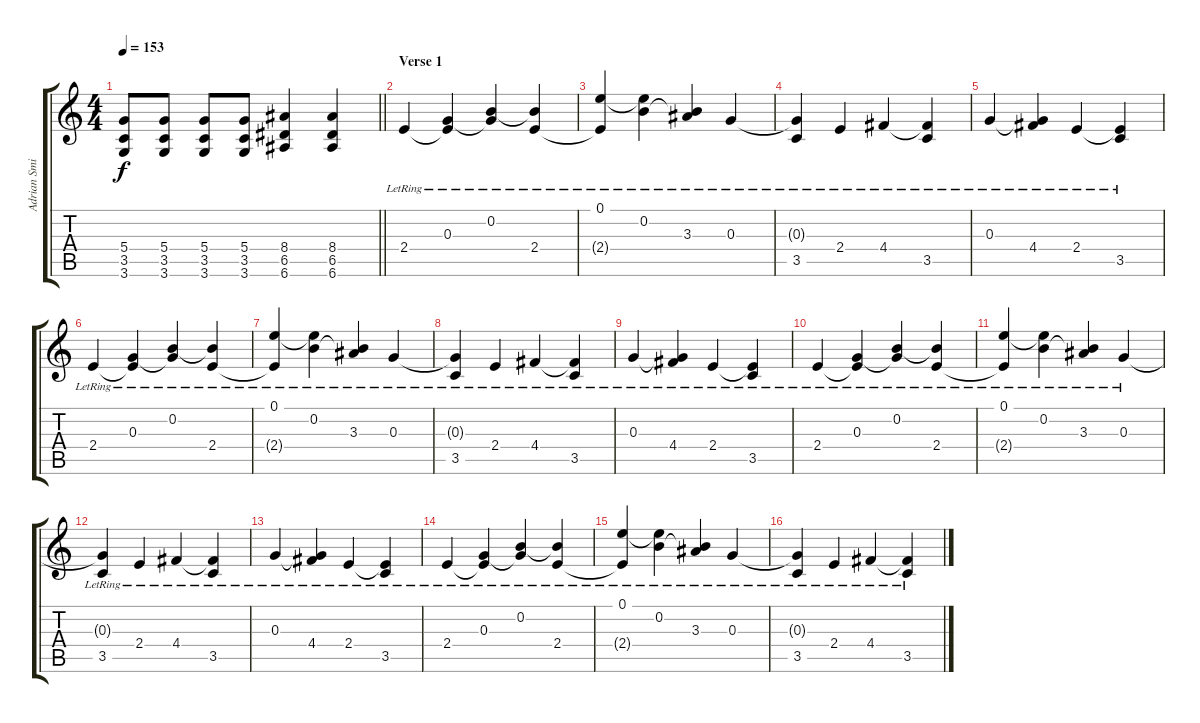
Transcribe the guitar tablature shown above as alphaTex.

\track ("Adrian Smith" "Adrian Smi") {instrument overdrivenguitar}
\staff {score tabs}
\tuning (E4 B3 G3 D3 A2 E2) {hide}
\ts (4 4)
\tempo 153
\clef g2
\barLineRight lightlight
\ks c
(5.4 3.5 3.6).8{dy f} (5.4 3.5 3.6).8 (5.4 3.5 3.6).8 (5.4 3.5 3.6).8 (8.4 6.5 6.6).4 (8.4 6.5 6.6).4 |
\section ("" "Verse 1")
2.4{lr}.4{instrument electricguitarclean} (0.3{lr} 2.4{t}).4 (0.2{lr} 0.3{t}).4 (0.2{t} 2.4{lr}).4 |
(0.1{lr} 2.4{t}).4 (0.1{t} 0.2{lr}).4 (0.2{t} 3.3{lr}).4 0.3{lr}.4 |
(0.3{t} 3.5{lr}).4 2.4{lr}.4 4.4{lr}.4 (4.4{t} 3.5{lr}).4 |
0.3{lr}.4 (0.3{t} 4.4{lr}).4 2.4{lr}.4 (2.4{t} 3.5{lr}).4 |
2.4{lr}.4 (0.3{lr} 2.4{t}).4 (0.2{lr} 0.3{t}).4 (0.2{t} 2.4{lr}).4 |
(0.1{lr} 2.4{t}).4 (0.1{t} 0.2{lr}).4 (0.2{t} 3.3{lr}).4 0.3{lr}.4 |
(0.3{t} 3.5{lr}).4 2.4{lr}.4 4.4{lr}.4 (4.4{t} 3.5{lr}).4 |
0.3{lr}.4 (0.3{t} 4.4{lr}).4 2.4{lr}.4 (2.4{t} 3.5{lr}).4 |
2.4{lr}.4 (0.3{lr} 2.4{t}).4 (0.2{lr} 0.3{t}).4 (0.2{t} 2.4{lr}).4 |
(0.1{lr} 2.4{t}).4 (0.1{t} 0.2{lr}).4 (0.2{t} 3.3{lr}).4 0.3{lr}.4 |
(0.3{t} 3.5{lr}).4 2.4{lr}.4 4.4{lr}.4 (4.4{t} 3.5{lr}).4 |
0.3{lr}.4 (0.3{t} 4.4{lr}).4 2.4{lr}.4 (2.4{t} 3.5{lr}).4 |
2.4{lr}.4 (0.3{lr} 2.4{t}).4 (0.2{lr} 0.3{t}).4 (0.2{t} 2.4{lr}).4 |
(0.1{lr} 2.4{t}).4 (0.1{t} 0.2{lr}).4 (0.2{t} 3.3{lr}).4 0.3{lr}.4 |
(0.3{t} 3.5{lr}).4 2.4{lr}.4 4.4{lr}.4 (4.4{t} 3.5{lr}).4
